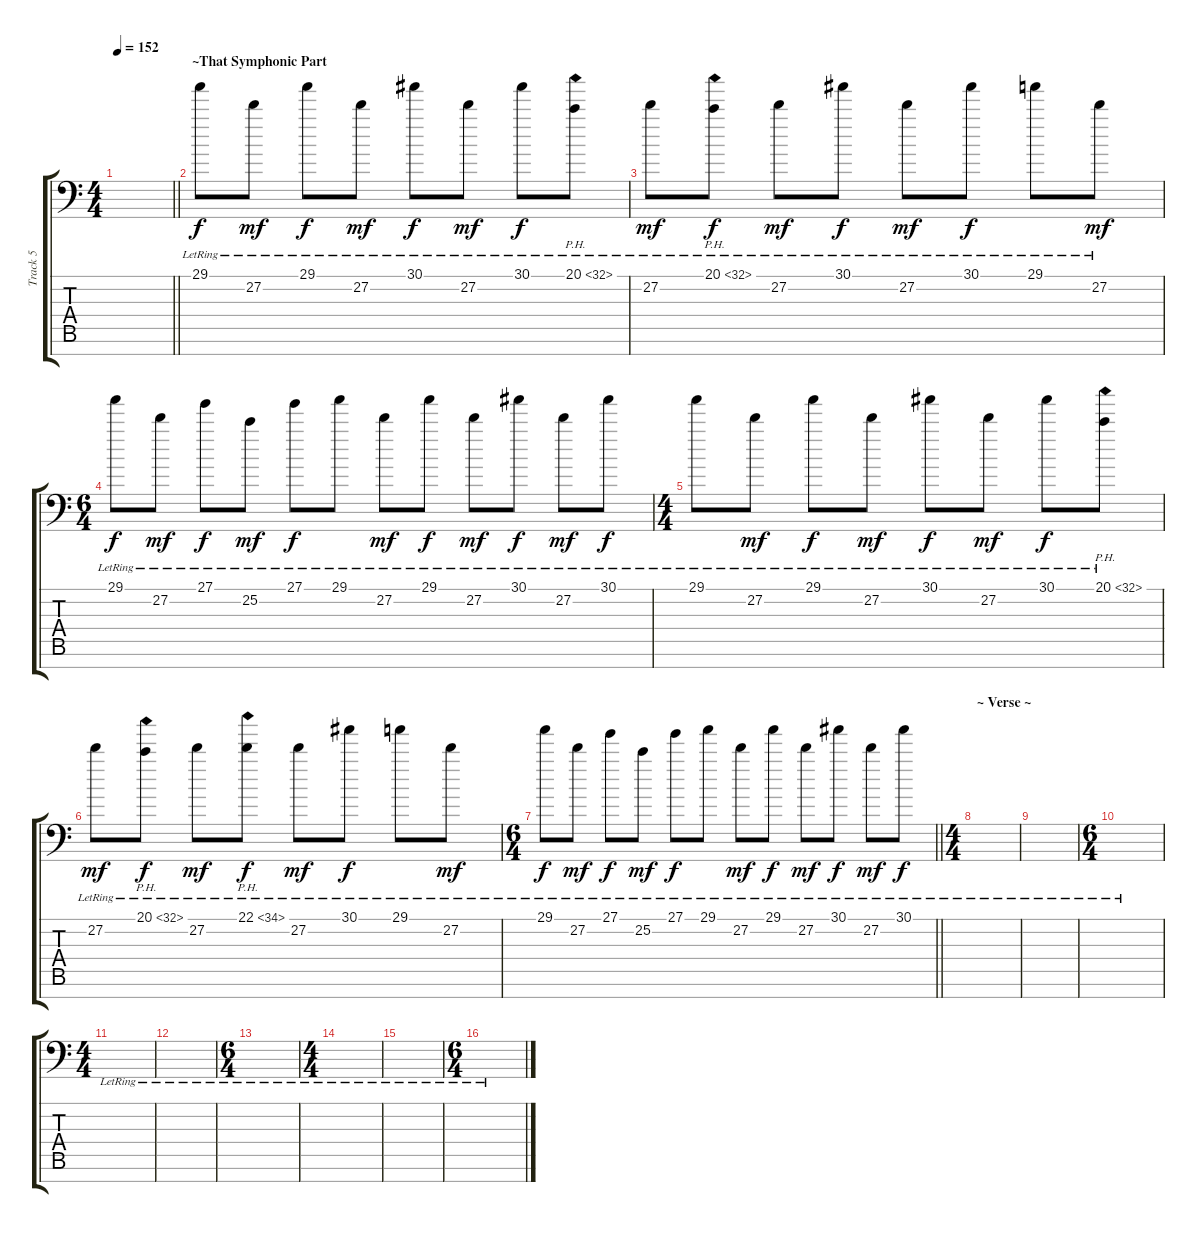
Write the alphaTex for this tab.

\track ("Track 5" "Track 5") {instrument celesta}
\staff {score tabs}
\tuning (E4 B3 G3 D3 A2 E2 A1) {hide}
\ts (4 4)
\tempo 152
\clef f4
\barLineRight lightlight
\ks c
|
\section ("" "~That Symphonic Part")
29.1{lr}.8 27.2{lr}.8{dy mf} 29.1{lr}.8{dy f} 27.2{lr}.8{dy mf} 30.1{lr}.8{dy f} 27.2{lr}.8{dy mf} 30.1{lr}.8{dy f} 20.1{ph 12 lr}.8 |
27.2{lr}.8{dy mf} 20.1{ph 12 lr}.8{dy f} 27.2{lr}.8{dy mf} 30.1{lr}.8{dy f} 27.2{lr}.8{dy mf} 30.1{lr}.8{dy f} 29.1{lr}.8 27.2{lr}.8{dy mf} |
\ts (6 4)
29.1{lr}.8{dy f} 27.2{lr}.8{dy mf} 27.1{lr}.8{dy f} 25.2{lr}.8{dy mf} 27.1{lr}.8{dy f} 29.1{lr}.8 27.2{lr}.8{dy mf} 29.1{lr}.8{dy f} 27.2{lr}.8{dy mf} 30.1{lr}.8{dy f} 27.2{lr}.8{dy mf} 30.1{lr}.8{dy f} |
\ts (4 4)
29.1{lr}.8 27.2{lr}.8{dy mf} 29.1{lr}.8{dy f} 27.2{lr}.8{dy mf} 30.1{lr}.8{dy f} 27.2{lr}.8{dy mf} 30.1{lr}.8{dy f} 20.1{ph 12 lr}.8 |
27.2{lr}.8{dy mf} 20.1{ph 12 lr}.8{dy f} 27.2{lr}.8{dy mf} 22.1{ph 12 lr}.8{dy f} 27.2{lr}.8{dy mf} 30.1{lr}.8{dy f} 29.1{lr}.8 27.2{lr}.8{dy mf} |
\ts (6 4)
\barLineRight lightlight
29.1{lr}.8{dy f} 27.2{lr}.8{dy mf} 27.1{lr}.8{dy f} 25.2{lr}.8{dy mf} 27.1{lr}.8{dy f} 29.1{lr}.8 27.2{lr}.8{dy mf} 29.1{lr}.8{dy f} 27.2{lr}.8{dy mf} 30.1{lr}.8{dy f} 27.2{lr}.8{dy mf} 30.1{lr}.8{dy f} |
\ts (4 4)
\section ("" "~ Verse ~")
|
|
\ts (6 4)
|
\ts (4 4)
|
|
\ts (6 4)
|
\ts (4 4)
|
|
\ts (6 4)
